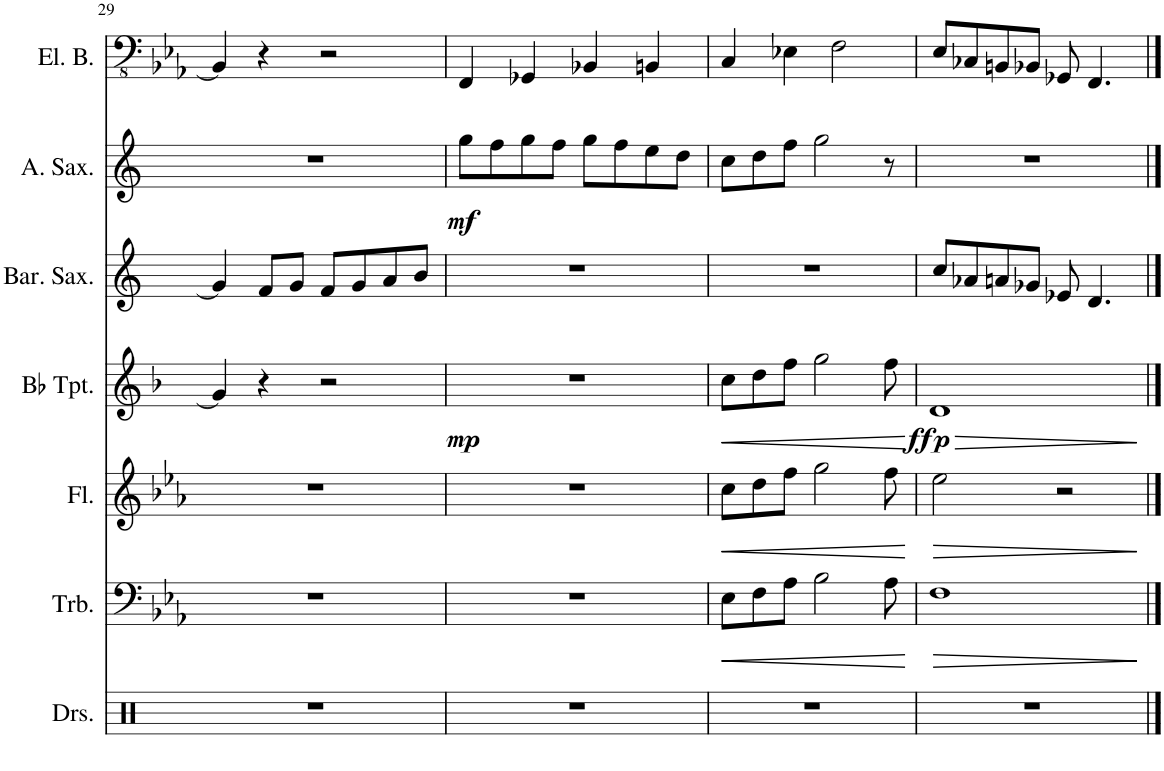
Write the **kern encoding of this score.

**kern	**kern	**dynam	**kern	**dynam	**kern	**dynam	**kern	**kern	**dynam	**kern
*part7	*part6	*part6	*part5	*part5	*part4	*part4	*part3	*part2	*part2	*part1
*staff7	*staff6	*staff6	*staff5	*staff5	*staff4	*staff4	*staff3	*staff2	*staff2	*staff1
*I"Drumset	*I"Trombone	*	*I"Flute	*	*I"Bb Trumpet	*	*I"Baritone Saxophone	*I"Alto Saxophone	*	*I"Electric Bass
*I'Drs.	*I'Trb.	*	*I'Fl.	*	*I'Bb Tpt.	*	*I'Bar. Sax.	*I'A. Sax.	*	*I'El. B.
!!LO:PB:g=z
*clefX	*clefF4	*	*clefG2	*	*clefG2	*	*clefG2	*clefG2	*	*clefFv4
*	*	*	*	*	*Trd1c2	*	*Trd12c21	*Trd5c9	*	*
*k[]	*k[b-e-a-]	*	*k[b-e-a-]	*	*k[b-]	*	*k[]	*k[]	*	*k[b-e-a-]
*M4/4	*M4/4	*	*M4/4	*	*M4/4	*	*M4/4	*M4/4	*	*M4/4
=29	=29	=29	=29	=29	=29	=29	=29	=29	=29	=29
1r	1r	.	1r	.	4g/]	.	4g/]	1r	.	4BBB-/]
.	.	.	.	.	4r	.	8f/L	.	.	4r
.	.	.	.	.	.	.	8g/J	.	.	.
.	.	.	.	.	2r	.	8f/L	.	.	2r
.	.	.	.	.	.	.	8g/	.	.	.
.	.	.	.	.	.	.	8a/	.	.	.
.	.	.	.	.	.	.	8b/J	.	.	.
=30	=30	=30	=30	=30	=30	=30	=30	=30	=30	=30
!	!	!	!	!	!	!LO:DY:b	!	!	!LO:DY:b	!
1r	1r	.	1r	.	1r	mp	1r	8gg\L	mf	4FFF/
.	.	.	.	.	.	.	.	8ff\	.	.
.	.	.	.	.	.	.	.	8gg\	.	4GGG-X/
.	.	.	.	.	.	.	.	8ff\J	.	.
.	.	.	.	.	.	.	.	8gg\L	.	4BBB-X/
.	.	.	.	.	.	.	.	8ff\	.	.
.	.	.	.	.	.	.	.	8ee\	.	4BBBn/
.	.	.	.	.	.	.	.	8dd\J	.	.
=31	=31	=31	=31	=31	=31	=31	=31	=31	=31	=31
!	!	!LO:HP:b	!	!LO:HP:b	!	!LO:HP:b	!	!	!	!
1r	8E-\L	<	8cc\L	<	8cc\L	<	1r	8cc\L	.	4CC/
.	8F\	.	8dd\	.	8dd\	.	.	8dd\	.	.
.	8A-\J	.	8ff\J	.	8ff\J	.	.	8ff\J	.	4EE-X\
.	2B-\	.	2gg\	.	2gg\	.	.	2gg\	.	.
.	.	.	.	.	.	.	.	.	.	2FF\
!	!	!	!	!	!	!LO:DY:b	!	!	!	!
.	8A-\	.	8ff\	.	8ff\	ff	.	8r	.	.
.	.	[	.	[	.	[	.	.	.	.
=32	=32	=32	=32	=32	=32	=32	=32	=32	=32	=32
!	!	!LO:HP:b	!	!LO:HP:b	!	!LO:HP:b	!	!	!	!
!	!	!	!	!	!	!LO:DY:n=1:b	!	!	!	!
1r	1F	>	2ee-\	>	1d	> p	8cc/L	1r	.	8EE-/L
.	.	.	.	.	.	.	8a-X/	.	.	8CC-X/
.	.	.	.	.	.	.	8an/	.	.	8BBBn/
.	.	.	.	.	.	.	8g-X/J	.	.	8BBB-X/J
.	.	.	2r	.	.	.	8e-X/	.	.	8GGG-X/
.	.	.	.	.	.	.	4.d/	.	.	4.FFF/
.	.	]	.	]	.	]	.	.	.	.
==	==	==	==	==	==	==	==	==	==	==
*-	*-	*-	*-	*-	*-	*-	*-	*-	*-	*-
